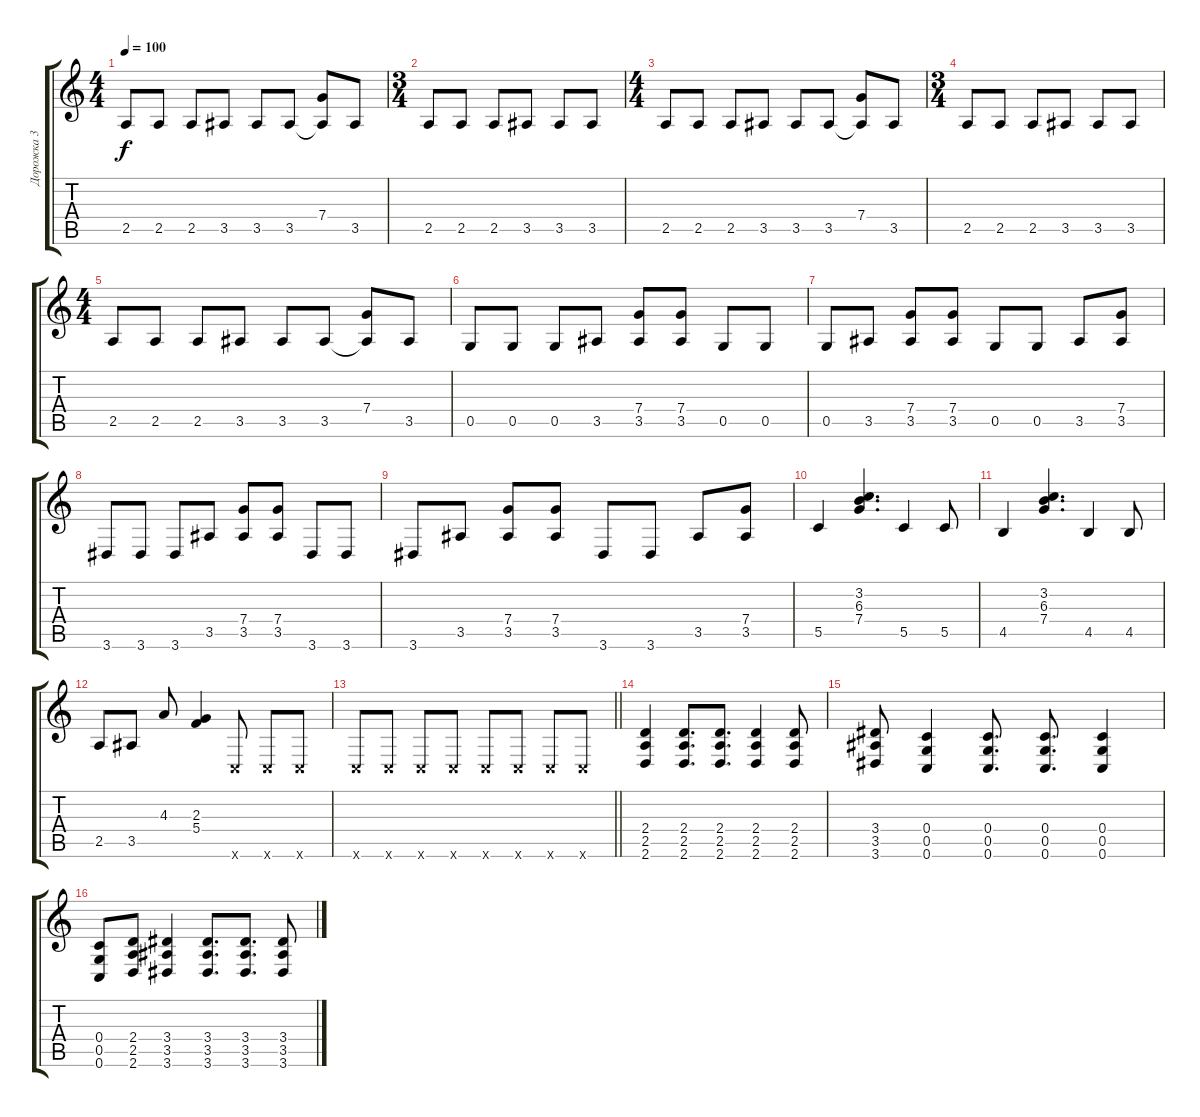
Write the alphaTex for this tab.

\track ("Дорожка 3" "Дорожка 3") {instrument distortionguitar}
\staff {score tabs}
\tuning (D4 A3 F3 C3 G2 C2) {hide}
\ts (4 4)
\tempo 100
\clef g2
\ks c
2.5.8{dy f} 2.5.8 2.5.8 3.5.8 3.5.8 3.5.8 (7.4 3.5{t}).8 3.5.8 |
\ts (3 4)
2.5.8 2.5.8 2.5.8 3.5.8 3.5.8 3.5.8 |
\ts (4 4)
2.5.8 2.5.8 2.5.8 3.5.8 3.5.8 3.5.8 (7.4 3.5{t}).8 3.5.8 |
\ts (3 4)
2.5.8 2.5.8 2.5.8 3.5.8 3.5.8 3.5.8 |
\ts (4 4)
2.5.8 2.5.8 2.5.8 3.5.8 3.5.8 3.5.8 (7.4 3.5{t}).8 3.5.8 |
0.5.8 0.5.8 0.5.8 3.5.8 (7.4 3.5).8 (7.4 3.5).8 0.5.8 0.5.8 |
0.5.8 3.5.8 (7.4 3.5).8 (7.4 3.5).8 0.5.8 0.5.8 3.5.8 (7.4 3.5).8 |
3.6.8 3.6.8 3.6.8 3.5.8 (7.4 3.5).8 (7.4 3.5).8 3.6.8 3.6.8 |
3.6.8 3.5.8 (7.4 3.5).8 (7.4 3.5).8 3.6.8 3.6.8 3.5.8 (7.4 3.5).8 |
5.5.4 (3.2 6.3 7.4).4{d} 5.5.4 5.5.8 |
4.5.4 (3.2 6.3 7.4).4{d} 4.5.4 4.5.8 |
2.5.8 3.5.8 4.3.8 (2.3 5.4).4 0.6{x}.8 0.6{x}.8 0.6{x}.8 |
\barLineRight lightlight
0.6{x}.8 0.6{x}.8 0.6{x}.8 0.6{x}.8 0.6{x}.8 0.6{x}.8 0.6{x}.8 0.6{x}.8 |
(2.4 2.5 2.6).4 (2.4 2.5 2.6).8{d} (2.4 2.5 2.6).8{d} (2.4 2.5 2.6).4 (2.4 2.5 2.6).8 |
(3.4 3.5 3.6).8 (0.4 0.5 0.6).4 (0.4 0.5 0.6).8{d} (0.4 0.5 0.6).8{d} (0.4 0.5 0.6).4 |
(0.4 0.5 0.6).8 (2.4 2.5 2.6).8 (3.4 3.5 3.6).4 (3.4 3.5 3.6).8{d} (3.4 3.5 3.6).8{d} (3.4 3.5 3.6).8
